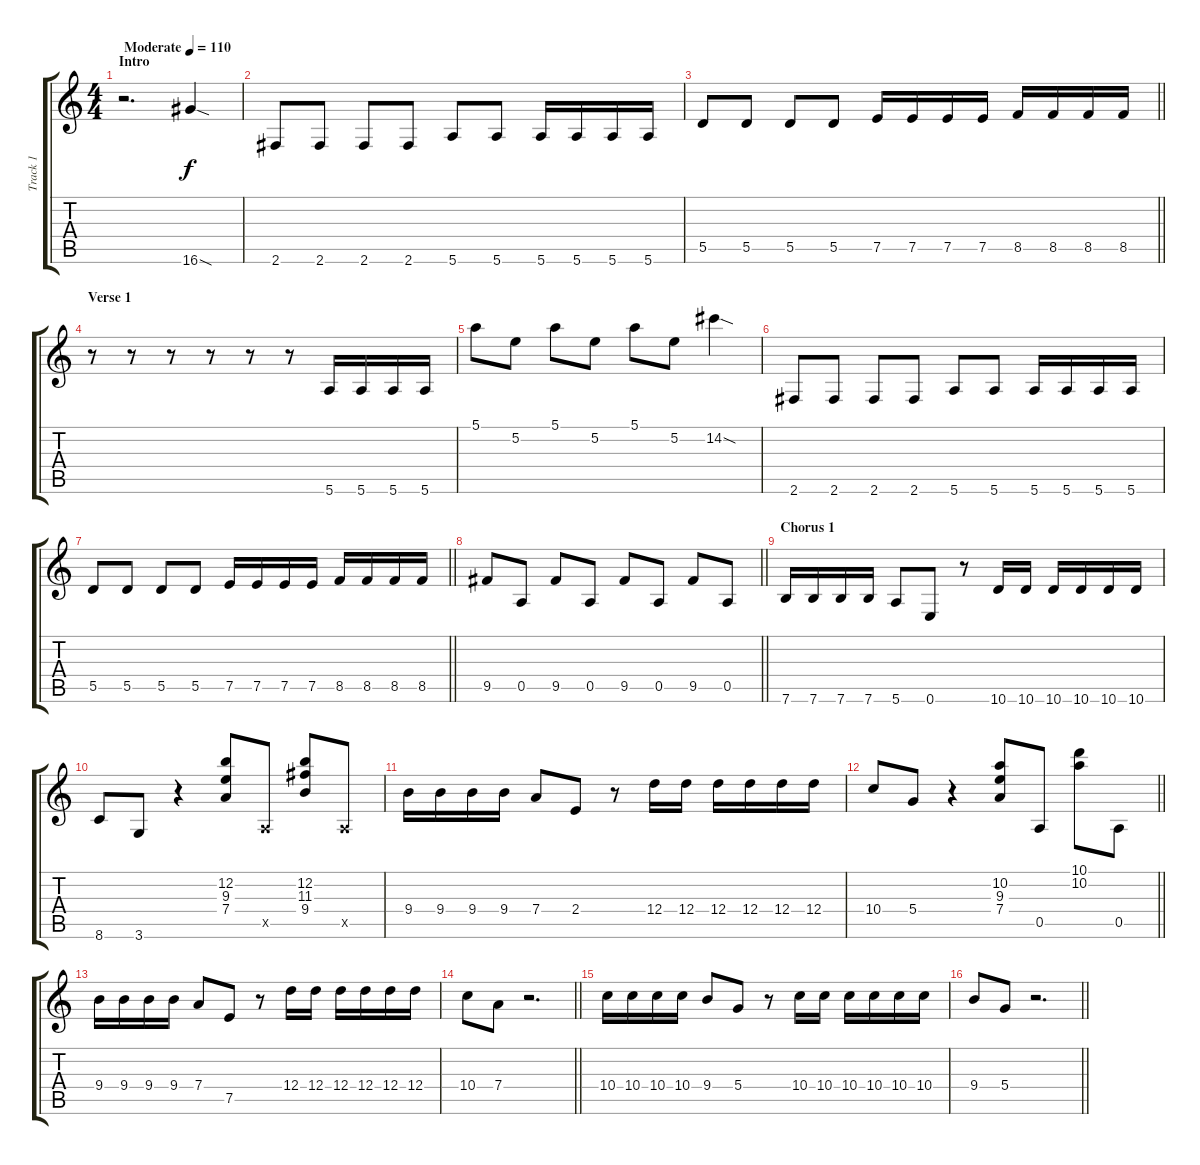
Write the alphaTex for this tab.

\track ("Track 1" "Track 1") {instrument distortionguitar}
\staff {score tabs}
\tuning (E4 B3 G3 D3 A2 E2) {hide}
\ts (4 4)
\section ("" "Intro")
\tempo (110 "Moderate")
\clef g2
\ks c
r.2{d dy f instrument distortionguitar} 16.6{sod}.4 |
2.6.8 2.6.8 2.6.8 2.6.8 5.6.8 5.6.8 5.6.16 5.6.16 5.6.16 5.6.16 |
\barLineRight lightlight
5.5.8 5.5.8 5.5.8 5.5.8 7.5.16 7.5.16 7.5.16 7.5.16 8.5.16 8.5.16 8.5.16 8.5.16 |
\section ("" "Verse 1")
r.8 r.8 r.8 r.8 r.8 r.8 5.6.16 5.6.16 5.6.16 5.6.16 |
5.1.8 5.2.8 5.1.8 5.2.8 5.1.8 5.2.8 14.2{sod}.4 |
2.6.8 2.6.8 2.6.8 2.6.8 5.6.8 5.6.8 5.6.16 5.6.16 5.6.16 5.6.16 |
\barLineRight lightlight
5.5.8 5.5.8 5.5.8 5.5.8 7.5.16 7.5.16 7.5.16 7.5.16 8.5.16 8.5.16 8.5.16 8.5.16 |
\barLineRight lightlight
9.5.8 0.5.8 9.5.8 0.5.8 9.5.8 0.5.8 9.5.8 0.5.8 |
\section ("" "Chorus 1")
7.6.16 7.6.16 7.6.16 7.6.16 5.6.8 0.6.8 r.8 10.6.16 10.6.16 10.6.16 10.6.16 10.6.16 10.6.16 |
8.6.8 3.6.8 r.4 (12.2 9.3 7.4).8 0.5{x}.8 (12.2 11.3 9.4).8 0.5{x}.8 |
9.4.16 9.4.16 9.4.16 9.4.16 7.4.8 2.4.8 r.8 12.4.16 12.4.16 12.4.16 12.4.16 12.4.16 12.4.16 |
\barLineRight lightlight
10.4.8 5.4.8 r.4 (10.2 9.3 7.4).8 0.5.8 (10.1 10.2).8 0.5.8 |
9.4.16 9.4.16 9.4.16 9.4.16 7.4.8 7.5.8 r.8 12.4.16 12.4.16 12.4.16 12.4.16 12.4.16 12.4.16 |
\barLineRight lightlight
10.4.8 7.4.8 r.2{d} |
10.4.16 10.4.16 10.4.16 10.4.16 9.4.8 5.4.8 r.8 10.4.16 10.4.16 10.4.16 10.4.16 10.4.16 10.4.16 |
\barLineRight lightlight
9.4.8 5.4.8 r.2{d}
